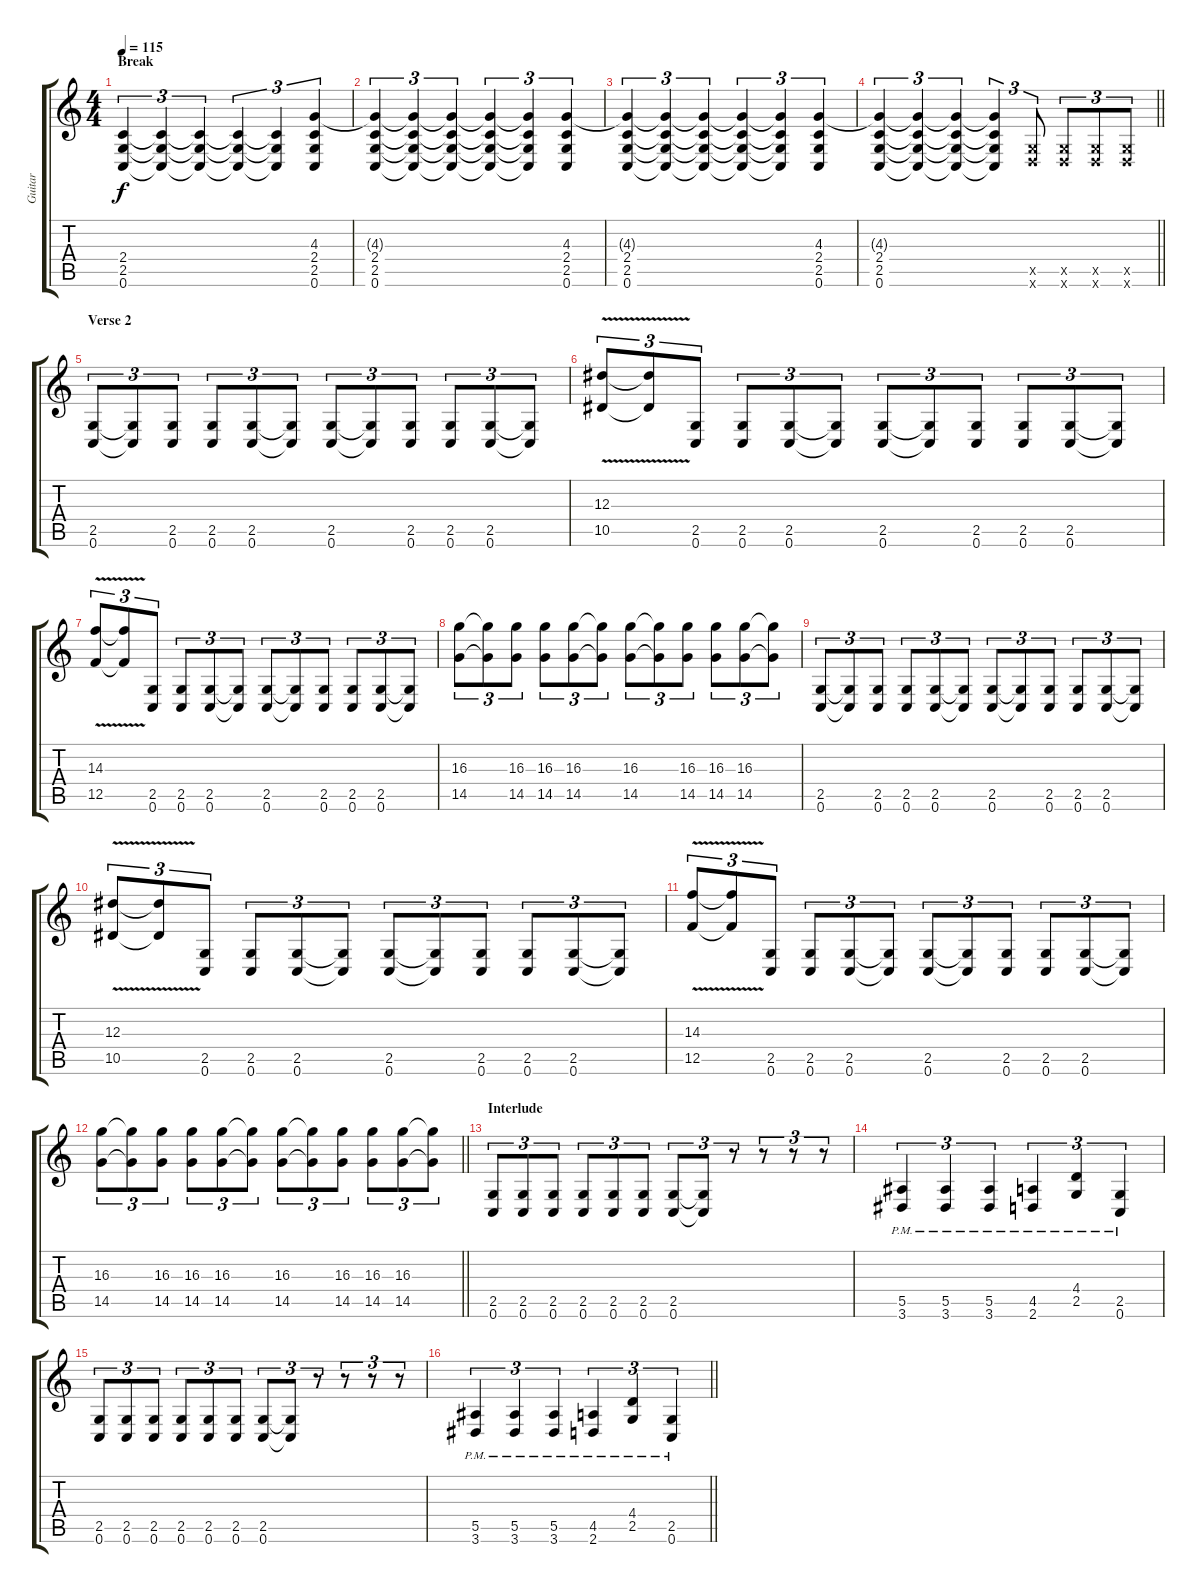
\track ("Guitar " "Guitar ") {instrument distortionguitar}
\staff {score tabs}
\tuning (C4 G3 Eb3 Bb2 F2 C2) {hide}
\ts (4 4)
\section ("" "Break")
\tempo 115
\clef g2
\ks c
(2.4 2.5 0.6).4{tu (3 2) dy f} (2.4{t} 2.5{t} 0.6{t}).4{tu (3 2)} (2.4{t} 2.5{t} 0.6{t}).4{tu (3 2)} (2.4{t} 2.5{t} 0.6{t}).4{tu (3 2)} (2.4{t} 2.5{t} 0.6{t}).4{tu (3 2)} (4.3 2.4 2.5 0.6).4{tu (3 2)} |
(4.3{t} 2.4 2.5 0.6).4{tu (3 2)} (4.3{t} 2.4{t} 2.5{t} 0.6{t}).4{tu (3 2)} (4.3{t} 2.4{t} 2.5{t} 0.6{t}).4{tu (3 2)} (4.3{t} 2.4{t} 2.5{t} 0.6{t}).4{tu (3 2)} (4.3{t} 2.4{t} 2.5{t} 0.6{t}).4{tu (3 2)} (4.3 2.4 2.5 0.6).4{tu (3 2)} |
(4.3{t} 2.4 2.5 0.6).4{tu (3 2)} (4.3{t} 2.4{t} 2.5{t} 0.6{t}).4{tu (3 2)} (4.3{t} 2.4{t} 2.5{t} 0.6{t}).4{tu (3 2)} (4.3{t} 2.4{t} 2.5{t} 0.6{t}).4{tu (3 2)} (4.3{t} 2.4{t} 2.5{t} 0.6{t}).4{tu (3 2)} (4.3 2.4 2.5 0.6).4{tu (3 2)} |
\barLineRight lightlight
(4.3{t} 2.4 2.5 0.6).4{tu (3 2)} (4.3{t} 2.4{t} 2.5{t} 0.6{t}).4{tu (3 2)} (4.3{t} 2.4{t} 2.5{t} 0.6{t}).4{tu (3 2)} (4.3{t} 2.4{t} 2.5{t} 0.6{t}).4{tu (3 2)} (2.5{x} 2.6{x}).8{tu (3 2)} (2.5{x} 2.6{x}).8{tu (3 2)} (2.5{x} 2.6{x}).8{tu (3 2)} (2.5{x} 2.6{x}).8{tu (3 2)} |
\section ("" "Verse 2")
(2.5 0.6).8{tu (3 2)} (2.5{t} 0.6{t}).8{tu (3 2)} (2.5 0.6).8{tu (3 2)} (2.5 0.6).8{tu (3 2)} (2.5 0.6).8{tu (3 2)} (2.5{t} 0.6{t}).8{tu (3 2)} (2.5 0.6).8{tu (3 2)} (2.5{t} 0.6{t}).8{tu (3 2)} (2.5 0.6).8{tu (3 2)} (2.5 0.6).8{tu (3 2)} (2.5 0.6).8{tu (3 2)} (2.5{t} 0.6{t}).8{tu (3 2)} |
(12.3{v} 10.5{v}).8{tu (3 2)} (12.3{t} 10.5{t}).8{tu (3 2)} (2.5 0.6).8{tu (3 2)} (2.5 0.6).8{tu (3 2)} (2.5 0.6).8{tu (3 2)} (2.5{t} 0.6{t}).8{tu (3 2)} (2.5 0.6).8{tu (3 2)} (2.5{t} 0.6{t}).8{tu (3 2)} (2.5 0.6).8{tu (3 2)} (2.5 0.6).8{tu (3 2)} (2.5 0.6).8{tu (3 2)} (2.5{t} 0.6{t}).8{tu (3 2)} |
(14.3{v} 12.5{v}).8{tu (3 2)} (14.3{t} 12.5{t}).8{tu (3 2)} (2.5 0.6).8{tu (3 2)} (2.5 0.6).8{tu (3 2)} (2.5 0.6).8{tu (3 2)} (2.5{t} 0.6{t}).8{tu (3 2)} (2.5 0.6).8{tu (3 2)} (2.5{t} 0.6{t}).8{tu (3 2)} (2.5 0.6).8{tu (3 2)} (2.5 0.6).8{tu (3 2)} (2.5 0.6).8{tu (3 2)} (2.5{t} 0.6{t}).8{tu (3 2)} |
(16.3 14.5).8{tu (3 2)} (16.3{t} 14.5{t}).8{tu (3 2)} (16.3 14.5).8{tu (3 2)} (16.3 14.5).8{tu (3 2)} (16.3 14.5).8{tu (3 2)} (16.3{t} 14.5{t}).8{tu (3 2)} (16.3 14.5).8{tu (3 2)} (16.3{t} 14.5{t}).8{tu (3 2)} (16.3 14.5).8{tu (3 2)} (16.3 14.5).8{tu (3 2)} (16.3 14.5).8{tu (3 2)} (16.3{t} 14.5{t}).8{tu (3 2)} |
(2.5 0.6).8{tu (3 2)} (2.5{t} 0.6{t}).8{tu (3 2)} (2.5 0.6).8{tu (3 2)} (2.5 0.6).8{tu (3 2)} (2.5 0.6).8{tu (3 2)} (2.5{t} 0.6{t}).8{tu (3 2)} (2.5 0.6).8{tu (3 2)} (2.5{t} 0.6{t}).8{tu (3 2)} (2.5 0.6).8{tu (3 2)} (2.5 0.6).8{tu (3 2)} (2.5 0.6).8{tu (3 2)} (2.5{t} 0.6{t}).8{tu (3 2)} |
(12.3{v} 10.5{v}).8{tu (3 2)} (12.3{t} 10.5{t}).8{tu (3 2)} (2.5 0.6).8{tu (3 2)} (2.5 0.6).8{tu (3 2)} (2.5 0.6).8{tu (3 2)} (2.5{t} 0.6{t}).8{tu (3 2)} (2.5 0.6).8{tu (3 2)} (2.5{t} 0.6{t}).8{tu (3 2)} (2.5 0.6).8{tu (3 2)} (2.5 0.6).8{tu (3 2)} (2.5 0.6).8{tu (3 2)} (2.5{t} 0.6{t}).8{tu (3 2)} |
(14.3{v} 12.5{v}).8{tu (3 2)} (14.3{t} 12.5{t}).8{tu (3 2)} (2.5 0.6).8{tu (3 2)} (2.5 0.6).8{tu (3 2)} (2.5 0.6).8{tu (3 2)} (2.5{t} 0.6{t}).8{tu (3 2)} (2.5 0.6).8{tu (3 2)} (2.5{t} 0.6{t}).8{tu (3 2)} (2.5 0.6).8{tu (3 2)} (2.5 0.6).8{tu (3 2)} (2.5 0.6).8{tu (3 2)} (2.5{t} 0.6{t}).8{tu (3 2)} |
\barLineRight lightlight
(16.3 14.5).8{tu (3 2)} (16.3{t} 14.5{t}).8{tu (3 2)} (16.3 14.5).8{tu (3 2)} (16.3 14.5).8{tu (3 2)} (16.3 14.5).8{tu (3 2)} (16.3{t} 14.5{t}).8{tu (3 2)} (16.3 14.5).8{tu (3 2)} (16.3{t} 14.5{t}).8{tu (3 2)} (16.3 14.5).8{tu (3 2)} (16.3 14.5).8{tu (3 2)} (16.3 14.5).8{tu (3 2)} (16.3{t} 14.5{t}).8{tu (3 2)} |
\section ("" "Interlude")
(2.5 0.6).8{tu (3 2)} (2.5 0.6).8{tu (3 2)} (2.5 0.6).8{tu (3 2)} (2.5 0.6).8{tu (3 2)} (2.5 0.6).8{tu (3 2)} (2.5 0.6).8{tu (3 2)} (2.5 0.6).8{tu (3 2)} (2.5{t} 0.6{t}).8{tu (3 2)} r.8{tu (3 2)} r.8{tu (3 2)} r.8{tu (3 2)} r.8{tu (3 2)} |
(5.5{pm} 3.6{pm}).4{tu (3 2)} (5.5{pm} 3.6{pm}).4{tu (3 2)} (5.5{pm} 3.6{pm}).4{tu (3 2)} (4.5{pm} 2.6{pm}).4{tu (3 2)} (4.4{pm} 2.5{pm}).4{tu (3 2)} (2.5{pm} 0.6{pm}).4{tu (3 2)} |
(2.5 0.6).8{tu (3 2)} (2.5 0.6).8{tu (3 2)} (2.5 0.6).8{tu (3 2)} (2.5 0.6).8{tu (3 2)} (2.5 0.6).8{tu (3 2)} (2.5 0.6).8{tu (3 2)} (2.5 0.6).8{tu (3 2)} (2.5{t} 0.6{t}).8{tu (3 2)} r.8{tu (3 2)} r.8{tu (3 2)} r.8{tu (3 2)} r.8{tu (3 2)} |
\barLineRight lightlight
(5.5{pm} 3.6{pm}).4{tu (3 2)} (5.5{pm} 3.6{pm}).4{tu (3 2)} (5.5{pm} 3.6{pm}).4{tu (3 2)} (4.5{pm} 2.6{pm}).4{tu (3 2)} (4.4{pm} 2.5{pm}).4{tu (3 2)} (2.5{pm} 0.6{pm}).4{tu (3 2)}
